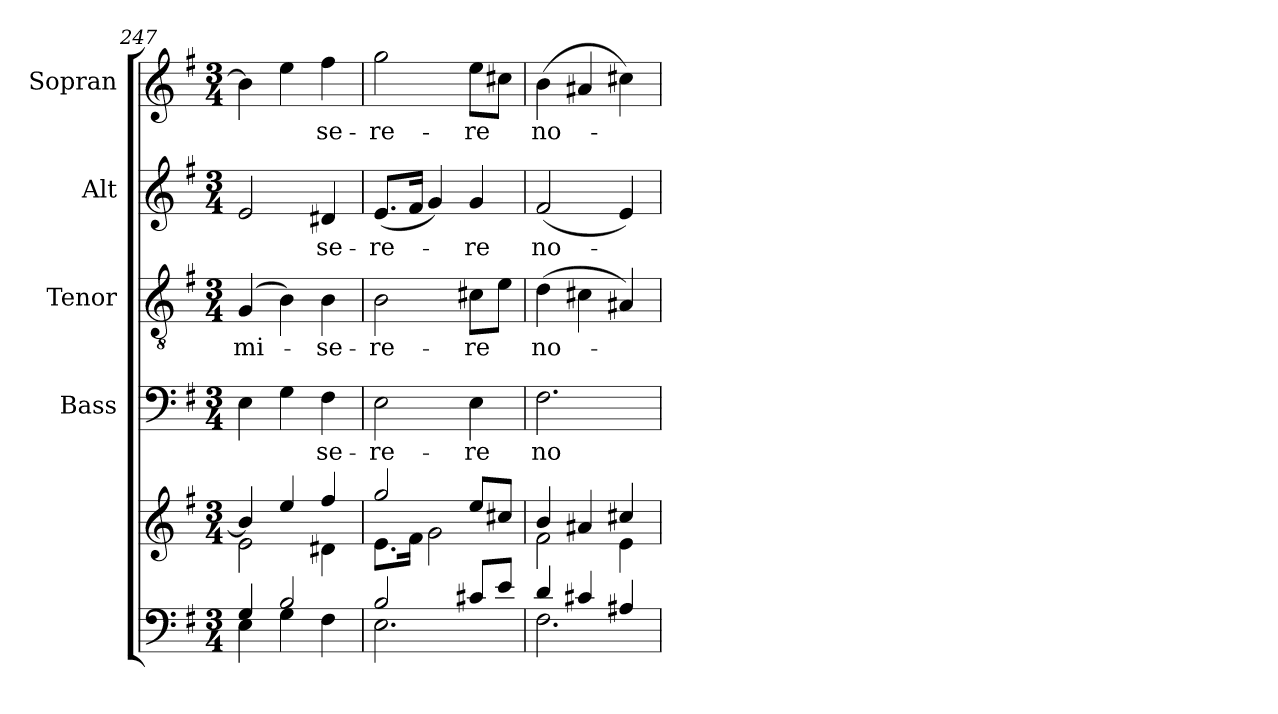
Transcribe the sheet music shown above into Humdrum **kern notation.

**kern	**kern	**kern	**text	**kern	**text	**kern	**text	**kern	**text
*part5	*part5	*part4	*part4	*part3	*part3	*part2	*part2	*part1	*part1
*staff6	*staff5	*staff4	*staff4	*staff3	*staff3	*staff2	*staff2	*staff1	*staff1
*	*	*I"Bass	*	*I"Tenor	*	*I"Alt	*	*I"Sopran	*
*	*	*I'B	*	*I'T	*	*I'A	*	*I'S	*
*clefF4	*clefG2	*clefF4	*	*clefGv2	*	*clefG2	*	*clefG2	*
*k[f#]	*k[f#]	*k[f#]	*	*k[f#]	*	*k[f#]	*	*k[f#]	*
*G:	*G:	*G:	*	*G:	*	*G:	*	*G:	*
*M3/4	*M3/4	*M3/4	*	*M3/4	*	*M3/4	*	*M3/4	*
=247	=247	=247	=247	=247	=247	=247	=247	=247	=247
*^	*^	*	*	*	*	*	*	*	*
!	!	!	!	!	!	!	!LO:LY:b	!	!	!	!
4G/	4E\	4b/]	2e\	4E\	.	(4G/	mi-	2e/	.	4b\]	.
2B/	4G\	4ee/	.	4G\	.	4B\)	.	.	.	4ee\	.
!	!	!	!	!	!LO:LY:b	!	!LO:LY:b	!	!LO:LY:b	!	!LO:LY:b
.	4F#\	4ff#/	4d#X\	4F#\	-se-	4B\	-se-	4d#X/	-se-	4ff#\	-se-
=248	=248	=248	=248	=248	=248	=248	=248	=248	=248	=248	=248
!	!	!	!	!	!LO:LY:b	!	!LO:LY:b	!	!LO:LY:b	!	!LO:LY:b
2B/	2.E\	2gg/	8.e\L	2E\	-re-	2B\	-re-	(<8.e/L	-re-	2gg\	-re-
.	.	.	16f#\Jk	.	.	.	.	16f#/Jk	.	.	.
.	.	.	2g\	.	.	.	.	4g/)	.	.	.
!	!	!	!	!	!LO:LY:b	!	!LO:LY:b	!	!LO:LY:b	!	!LO:LY:b
8c#X/L	.	8ee/L	.	4E\	-re	8c#X\L	-re	4g/	-re	8ee\L	-re
8e/J	.	8cc#X/J	.	.	.	8e\J	.	.	.	8cc#X\J	.
=249	=249	=249	=249	=249	=249	=249	=249	=249	=249	=249	=249
!	!	!	!	!	!LO:LY:b	!	!LO:LY:b	!	!LO:LY:b	!	!LO:LY:b
4d/	2.F#\	4b/	2f#\	2.F#\	no-	(>4d\	no-	(2f#/	no-	(>4b\	no-
4c#X/	.	4a#X/	.	.	.	4c#X\	.	.	.	4a#X/	.
4A#X/	.	4cc#X/	4e\	.	.	4A#X/)	.	4e/)	.	4cc#X\)	.
*v	*v	*	*	*	*	*	*	*	*	*	*
*	*v	*v	*	*	*	*	*	*	*	*
=	=	=	=	=	=	=	=	=	=
*-	*-	*-	*-	*-	*-	*-	*-	*-	*-
